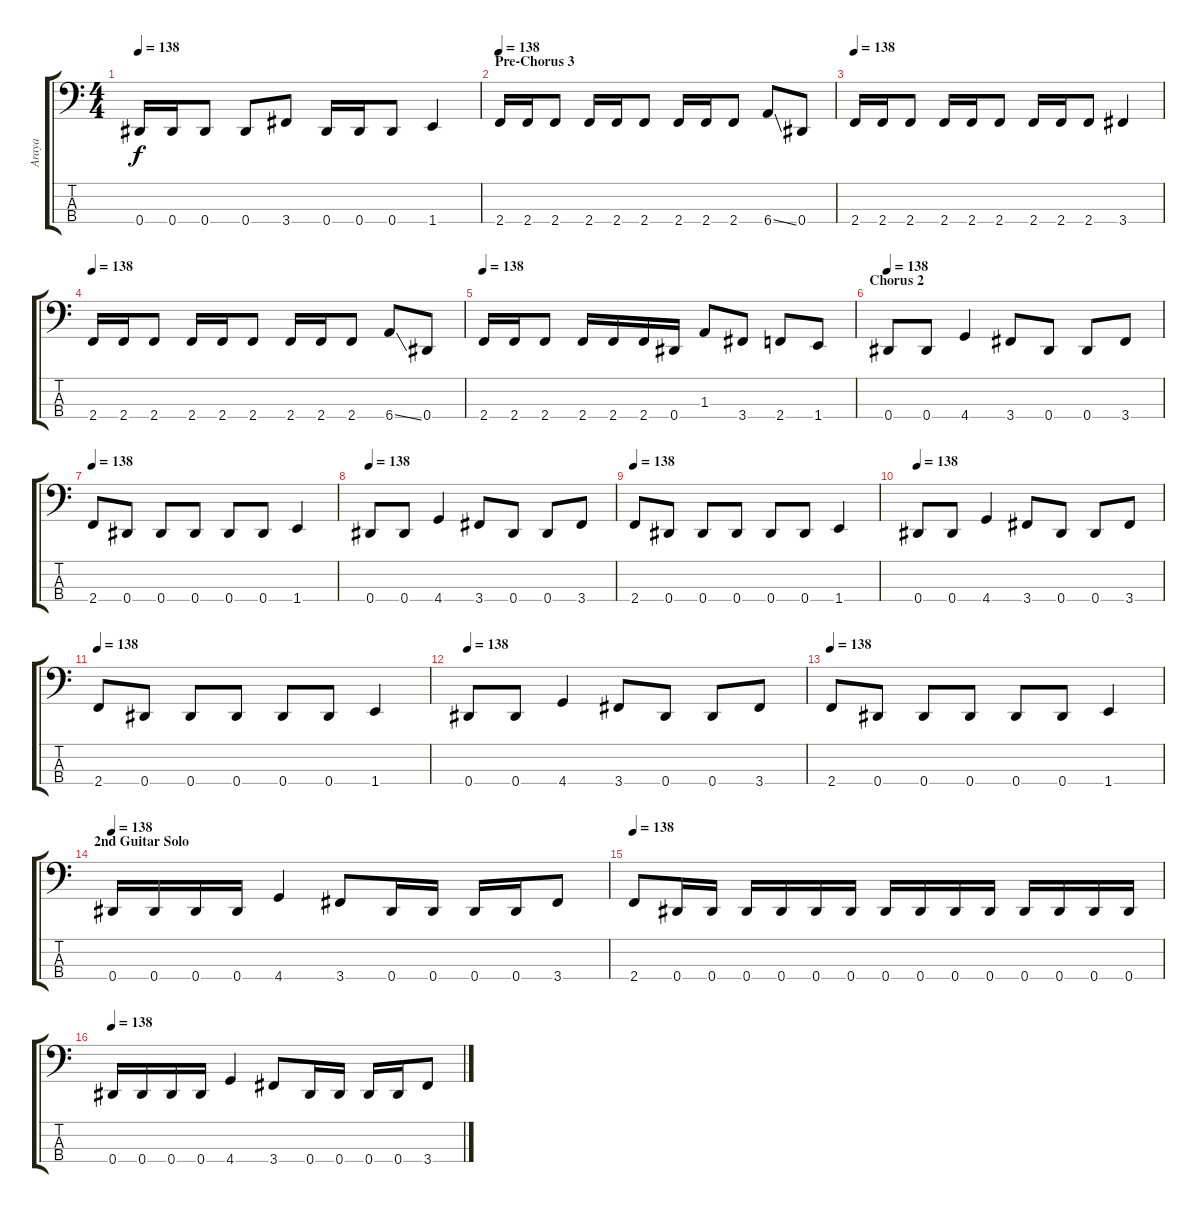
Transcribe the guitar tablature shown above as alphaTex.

\track ("Araya" "Araya") {instrument electricbasspick}
\staff {score tabs}
\tuning (Gb2 Db2 Ab1 Eb1) {hide}
\ts (4 4)
\tempo 138
\clef f4
\ks c
0.4.16{dy f} 0.4.16 0.4.8 0.4.8 3.4.8 0.4.16 0.4.16 0.4.8 1.4.4 |
\section ("" "Pre-Chorus 3")
\tempo 138
2.4.16 2.4.16 2.4.8 2.4.16 2.4.16 2.4.8 2.4.16 2.4.16 2.4.8 6.4{ss}.8 0.4.8 |
\tempo 138
2.4.16 2.4.16 2.4.8 2.4.16 2.4.16 2.4.8 2.4.16 2.4.16 2.4.8 3.4.4 |
\tempo 138
2.4.16 2.4.16 2.4.8 2.4.16 2.4.16 2.4.8 2.4.16 2.4.16 2.4.8 6.4{ss}.8 0.4.8 |
\tempo 138
2.4.16 2.4.16 2.4.8 2.4.16 2.4.16 2.4.16 0.4.16 1.3.8 3.4.8 2.4.8 1.4.8 |
\section ("" "Chorus 2")
\tempo 138
0.4.8 0.4.8 4.4.4 3.4.8 0.4.8 0.4.8 3.4.8 |
\tempo 138
2.4.8 0.4.8 0.4.8 0.4.8 0.4.8 0.4.8 1.4.4 |
\tempo 138
0.4.8 0.4.8 4.4.4 3.4.8 0.4.8 0.4.8 3.4.8 |
\tempo 138
2.4.8 0.4.8 0.4.8 0.4.8 0.4.8 0.4.8 1.4.4 |
\tempo 138
0.4.8 0.4.8 4.4.4 3.4.8 0.4.8 0.4.8 3.4.8 |
\tempo 138
2.4.8 0.4.8 0.4.8 0.4.8 0.4.8 0.4.8 1.4.4 |
\tempo 138
0.4.8 0.4.8 4.4.4 3.4.8 0.4.8 0.4.8 3.4.8 |
\tempo 138
2.4.8 0.4.8 0.4.8 0.4.8 0.4.8 0.4.8 1.4.4 |
\section ("" "2nd Guitar Solo")
\tempo 138
0.4.16 0.4.16 0.4.16 0.4.16 4.4.4 3.4.8 0.4.16 0.4.16 0.4.16 0.4.16 3.4.8 |
\tempo 138
2.4.8 0.4.16 0.4.16 0.4.16 0.4.16 0.4.16 0.4.16 0.4.16 0.4.16 0.4.16 0.4.16 0.4.16 0.4.16 0.4.16 0.4.16 |
\tempo 138
0.4.16 0.4.16 0.4.16 0.4.16 4.4.4 3.4.8 0.4.16 0.4.16 0.4.16 0.4.16 3.4.8
